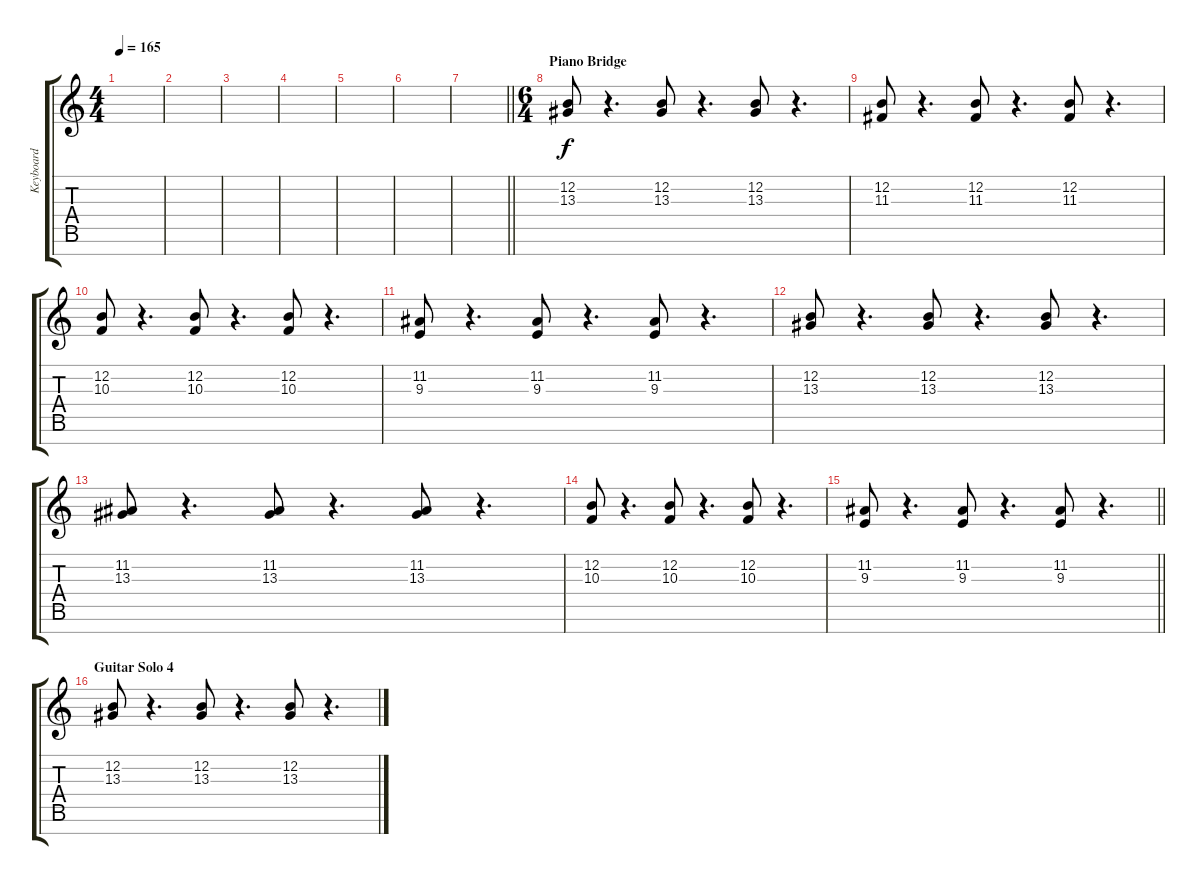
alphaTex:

\track ("Keyboard" "Keyboard") {instrument stringensemble1}
\staff {score tabs}
\tuning (E4 B3 G3 D3 A2 E2 B1) {hide}
\ts (4 4)
\tempo 165
\clef g2
\ks c
|
|
|
|
|
|
\barLineRight lightlight
|
\ts (6 4)
\section ("" "Piano Bridge")
(12.2 13.3).8{dy f instrument stringensemble1} r.4{d} (12.2 13.3).8 r.4{d} (12.2 13.3).8 r.4{d} |
(12.2 11.3).8 r.4{d} (12.2 11.3).8 r.4{d} (12.2 11.3).8 r.4{d} |
(12.2 10.3).8 r.4{d} (12.2 10.3).8 r.4{d} (12.2 10.3).8 r.4{d} |
(11.2 9.3).8 r.4{d} (11.2 9.3).8 r.4{d} (11.2 9.3).8 r.4{d} |
(12.2 13.3).8 r.4{d} (12.2 13.3).8 r.4{d} (12.2 13.3).8 r.4{d} |
(11.2 13.3).8 r.4{d} (11.2 13.3).8 r.4{d} (11.2 13.3).8 r.4{d} |
(12.2 10.3).8 r.4{d} (12.2 10.3).8 r.4{d} (12.2 10.3).8 r.4{d} |
\barLineRight lightlight
(11.2 9.3).8 r.4{d} (11.2 9.3).8 r.4{d} (11.2 9.3).8 r.4{d} |
\section ("" "Guitar Solo 4")
(12.2 13.3).8 r.4{d} (12.2 13.3).8 r.4{d} (12.2 13.3).8 r.4{d}
